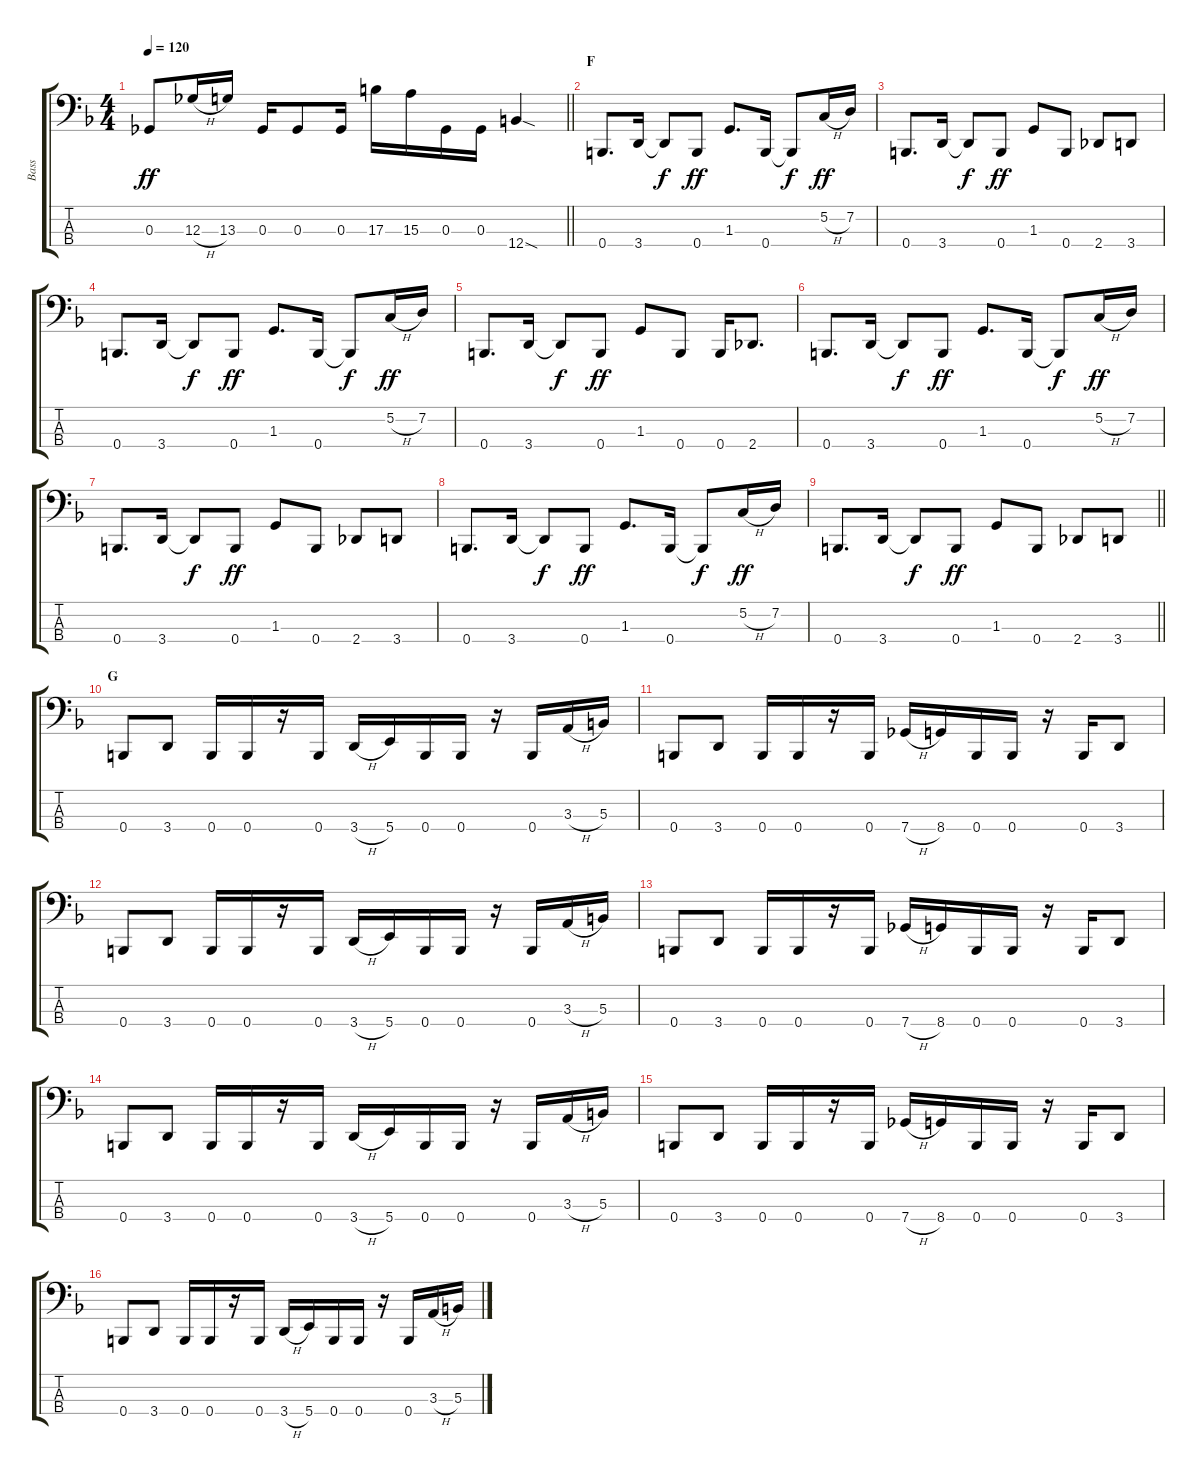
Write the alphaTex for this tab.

\track ("Bass" "Bass") {instrument electricbasspick}
\staff {score tabs}
\tuning (C2 G1 Gb1 B0) {hide}
\ts (4 4)
\tempo 120
\clef f4
\barLineRight lightlight
\ks f
0.3.8{dy ff} 12.3{h}.16 13.3.16 0.3.16 0.3.8 0.3.16 17.3.16 15.3.16 0.3.16 0.3.16 12.4{sod}.4 |
\section ("" "F")
0.4.8{d} 3.4.16 3.4{t}.8{dy f} 0.4.8{dy ff} 1.3.8{d} 0.4.16 0.4{t}.8{dy f} 5.2{h}.16{dy ff} 7.2.16 |
0.4.8{d} 3.4.16 3.4{t}.8{dy f} 0.4.8{dy ff} 1.3.8 0.4.8 2.4.8 3.4.8 |
0.4.8{d} 3.4.16 3.4{t}.8{dy f} 0.4.8{dy ff} 1.3.8{d} 0.4.16 0.4{t}.8{dy f} 5.2{h}.16{dy ff} 7.2.16 |
0.4.8{d} 3.4.16 3.4{t}.8{dy f} 0.4.8{dy ff} 1.3.8 0.4.8 0.4.16 2.4.8{d} |
0.4.8{d} 3.4.16 3.4{t}.8{dy f} 0.4.8{dy ff} 1.3.8{d} 0.4.16 0.4{t}.8{dy f} 5.2{h}.16{dy ff} 7.2.16 |
0.4.8{d} 3.4.16 3.4{t}.8{dy f} 0.4.8{dy ff} 1.3.8 0.4.8 2.4.8 3.4.8 |
0.4.8{d} 3.4.16 3.4{t}.8{dy f} 0.4.8{dy ff} 1.3.8{d} 0.4.16 0.4{t}.8{dy f} 5.2{h}.16{dy ff} 7.2.16 |
\barLineRight lightlight
0.4.8{d} 3.4.16 3.4{t}.8{dy f} 0.4.8{dy ff} 1.3.8 0.4.8 2.4.8 3.4.8 |
\section ("" "G")
0.4.8 3.4.8 0.4.16 0.4.16 r.16 0.4.16 3.4{h}.16 5.4.16 0.4.16 0.4.16 r.16 0.4.16 3.3{h}.16 5.3.16 |
0.4.8 3.4.8 0.4.16 0.4.16 r.16 0.4.16 7.4{h}.16 8.4.16 0.4.16 0.4.16 r.16 0.4.16 3.4.8 |
0.4.8 3.4.8 0.4.16 0.4.16 r.16 0.4.16 3.4{h}.16 5.4.16 0.4.16 0.4.16 r.16 0.4.16 3.3{h}.16 5.3.16 |
0.4.8 3.4.8 0.4.16 0.4.16 r.16 0.4.16 7.4{h}.16 8.4.16 0.4.16 0.4.16 r.16 0.4.16 3.4.8 |
0.4.8 3.4.8 0.4.16 0.4.16 r.16 0.4.16 3.4{h}.16 5.4.16 0.4.16 0.4.16 r.16 0.4.16 3.3{h}.16 5.3.16 |
0.4.8 3.4.8 0.4.16 0.4.16 r.16 0.4.16 7.4{h}.16 8.4.16 0.4.16 0.4.16 r.16 0.4.16 3.4.8 |
0.4.8 3.4.8 0.4.16 0.4.16 r.16 0.4.16 3.4{h}.16 5.4.16 0.4.16 0.4.16 r.16 0.4.16 3.3{h}.16 5.3.16
